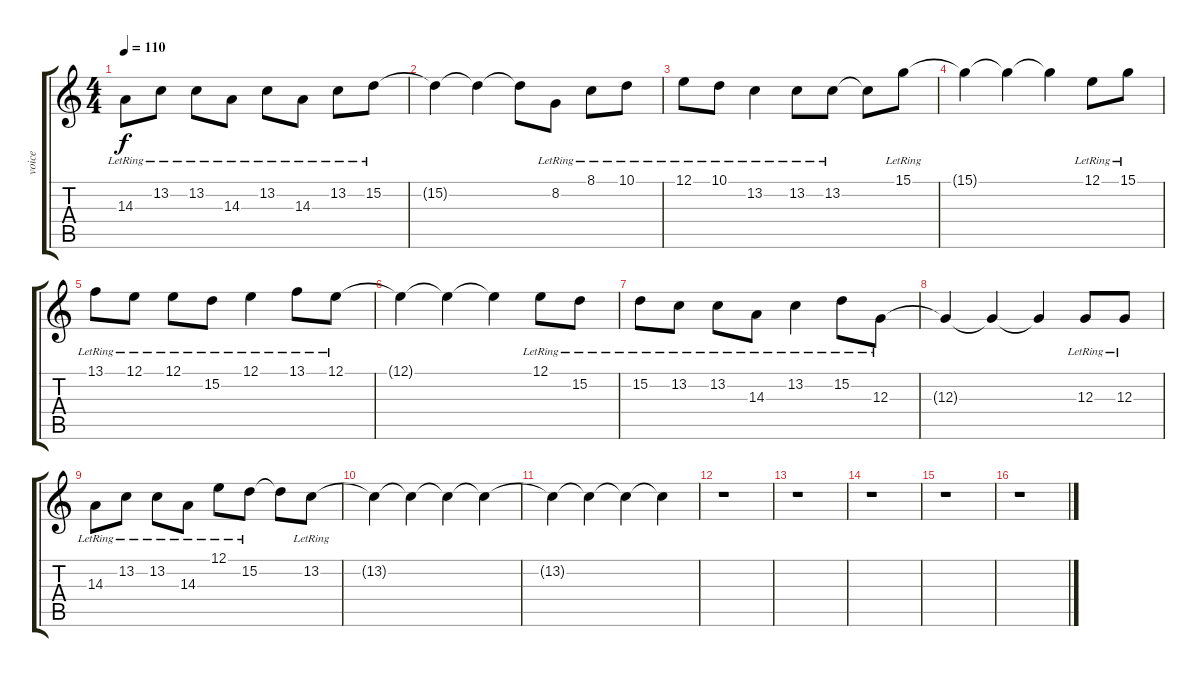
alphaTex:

\track ("voice" "voice") {instrument brightacousticpiano}
\staff {score tabs}
\tuning (E4 B3 G3 D3 A2 E2) {hide}
\ts (4 4)
\tempo 110
\clef g2
\ks c
14.3{lr}.8{dy f} 13.2{lr}.8 13.2{lr}.8 14.3{lr}.8 13.2{lr}.8 14.3{lr}.8 13.2{lr}.8 15.2{lr}.8 |
15.2{t}.4 15.2{t}.4 15.2{t}.8 8.2{lr}.8 8.1{lr}.8 10.1{lr}.8 |
12.1{lr}.8 10.1{lr}.8 13.2{lr}.4 13.2{lr}.8 13.2{lr}.8 13.2{t}.8 15.1{lr}.8 |
15.1{t}.4 15.1{t}.4 15.1{t}.4 12.1{lr}.8 15.1{lr}.8 |
13.1{lr}.8 12.1{lr}.8 12.1{lr}.8 15.2{lr}.8 12.1{lr}.4 13.1{lr}.8 12.1{lr}.8 |
12.1{t}.4 12.1{t}.4 12.1{t}.4 12.1{lr}.8 15.2{lr}.8 |
15.2{lr}.8 13.2{lr}.8 13.2{lr}.8 14.3{lr}.8 13.2{lr}.4 15.2{lr}.8 12.3{lr}.8 |
12.3{t}.4 12.3{t}.4 12.3{t}.4 12.3{lr}.8 12.3{lr}.8 |
14.3{lr}.8 13.2{lr}.8 13.2{lr}.8 14.3{lr}.8 12.1{lr}.8 15.2{lr}.8 15.2{t}.8 13.2{lr}.8 |
13.2{t}.4 13.2{t}.4 13.2{t}.4 13.2{t}.4 |
13.2{t}.4 13.2{t}.4 13.2{t}.4 13.2{t}.4 |
r.1 |
r.1 |
r.1 |
r.1 |
r.1
